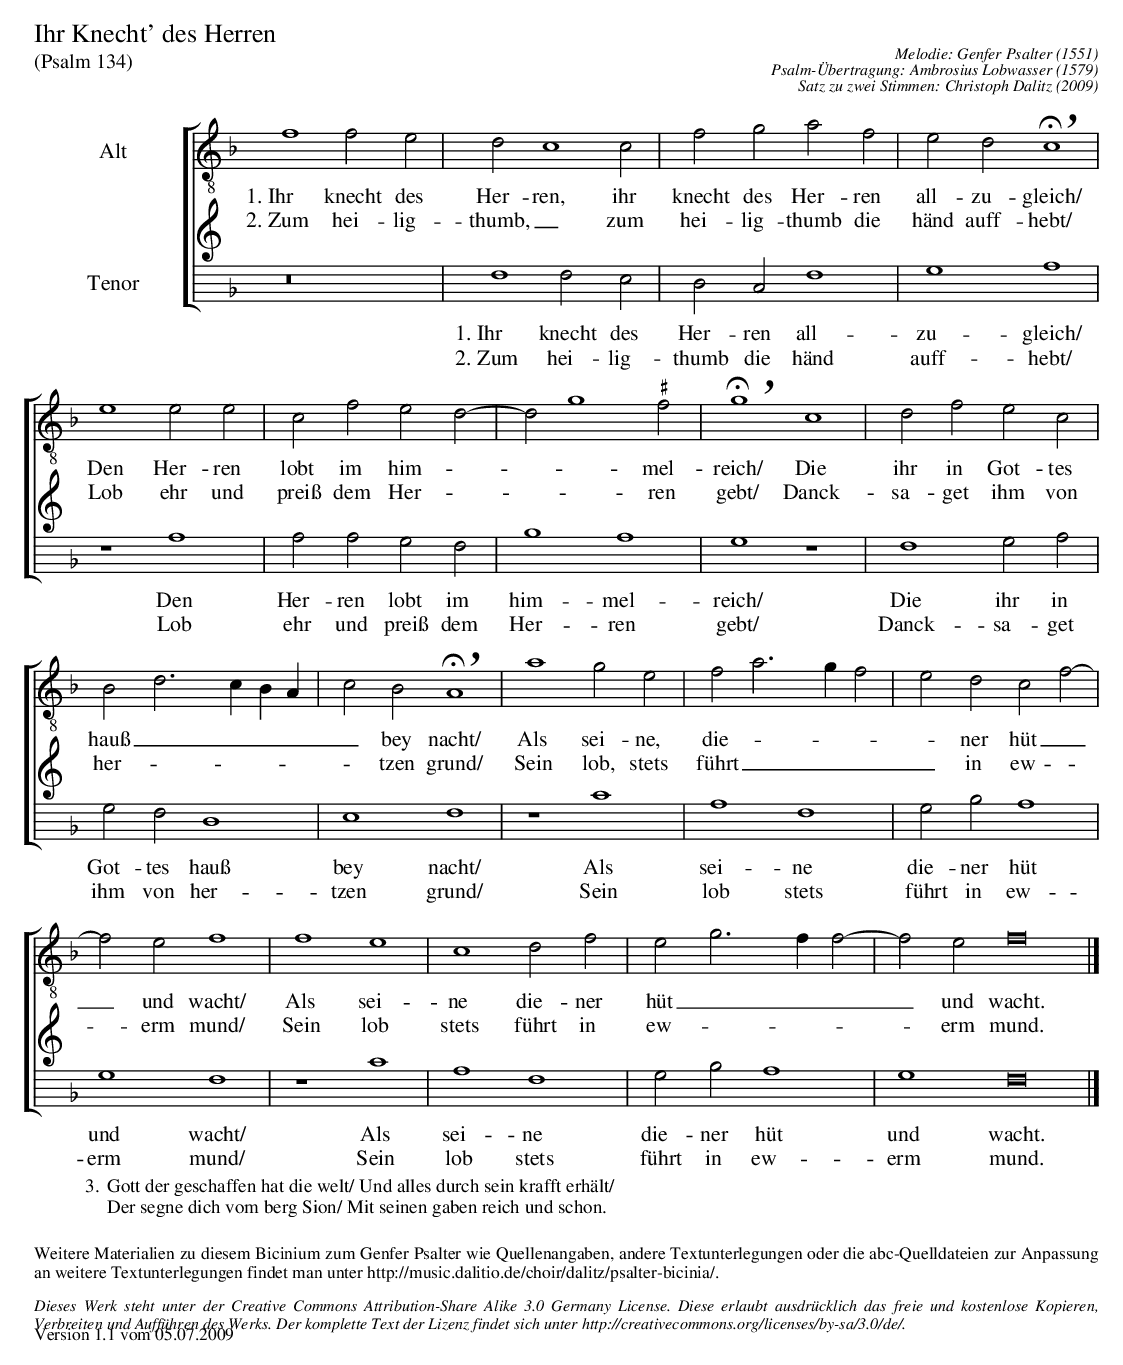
X:1
%%staves [A|T]
T:Ihr Knecht' des Herren
T:(Psalm 134)
C:Melodie: Genfer Psalter (1551)
C:Psalm-Übertragung: Ambrosius Lobwasser (1579)
C:Satz zu zwei Stimmen: Christoph Dalitz (2009)
L:1/2
M:2/1 display=C|
K:F
V:A clef=treble-8 name="Alt" bracket=2
V:T clef=treble8 name="Tenor" octave=-1
V:A
f2fe | dc2c | fgaf | ed !breath!Hc2 |
w:1.~Ihr knecht des Her-ren, ihr knecht des Her-ren all-zu-gleich/
w:2.~Zum hei-lig-thumb,_ zum hei-lig-thumb die händ auff-hebt/
e2ee | cfed- | dg2"\#"f | !breath!Hg2c2 | dfec |
w:Den Her-ren lobt im him --- mel-reich/ Die ihr in Got-tes
w:Lob ehr und preiß dem Her --- ren gebt/ Danck-sa-get ihm von
Bd3/2c/B/A/ | cB !breath!HA2 | a2ge | fa3/2g/f | edcf- |
w:hauß_____ bey nacht/ Als sei-ne, die -*-- ner hüt_
w:her --*-- tzen grund/ Sein lob, stets führt____ in ew -
fef2 | f2e2 | c2df | eg3/2f/f- | fef4 |]
w:_ und wacht/ Als sei-ne die-ner hüt____ und wacht.
w:- erm mund/ Sein lob stets führt in ew --*- erm mund.
V:T
z4 | F2FE | DCF2 | G2A2 |
w:1.~Ihr knecht des Her-ren all-zu-gleich/
w:2.~Zum hei-lig-thumb die händ auff-hebt/
z2A2 | AAGF| B2A2 | G2z2 | F2GA |
w:Den Her-ren lobt im him-mel-reich/ Die ihr in
w:Lob ehr und preiß dem Her-ren gebt/ Danck-sa-get
GFD2 | E2F2 | z2c2 | A2F2 | GBA2 |
w:Got-tes hauß bey nacht/ Als sei-ne die-ner hüt
w:ihm von her-tzen grund/ Sein lob stets führt in ew-
G2F2 | z2c2 | A2F2 | GBA2 | G2F4 |]
w:und wacht/ Als sei-ne die-ner hüt und wacht.
w:erm mund/ Sein lob stets führt in ew-erm mund.
W:3. Gott der geschaffen hat die welt/ Und alles durch sein krafft erhält/
W:Der segne dich vom berg Sion/ Mit seinen gaben reich und schon.


%%vskip 18pt
%%begintext align
Weitere Materialien zu diesem Bicinium zum Genfer Psalter wie Quellenangaben, andere
Textunterlegungen oder die abc-Quelldateien zur Anpassung an weitere Textunterlegungen
findet man unter http://music.dalitio.de/choir/dalitz/psalter-bicinia/.
%%endtext
%%textfont      Times-Italic 11.0
%%vskip 6pt
%%begintext align
Dieses Werk steht unter der Creative Commons Attribution-Share Alike 3.0 Germany
License. Diese erlaubt ausdrücklich das freie und kostenlose Kopieren,
Verbreiten und Aufführen des Werks. Der komplette Text der Lizenz findet
sich unter http://creativecommons.org/licenses/by-sa/3.0/de/.
